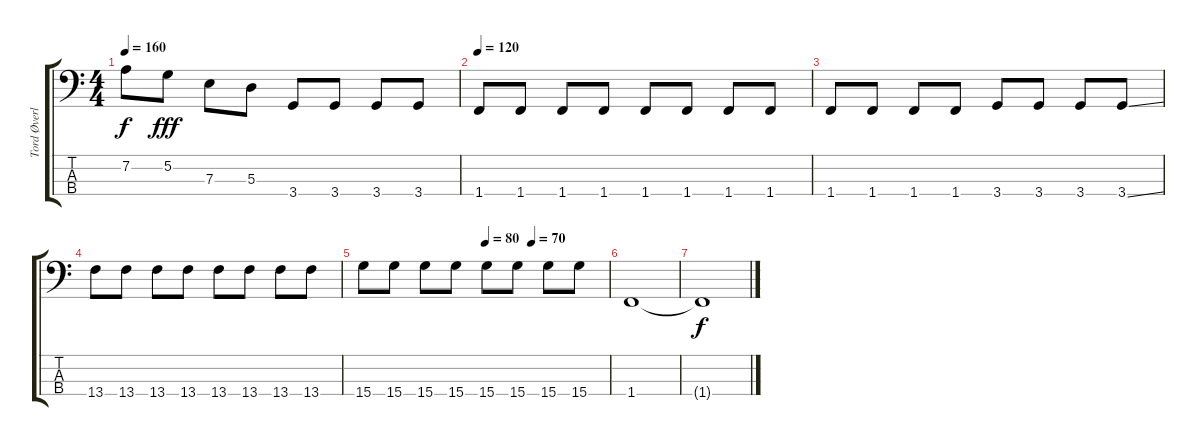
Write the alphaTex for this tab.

\track ("Tord Øverland-Knudsen" "Tord Øverl") {instrument slapbass2}
\staff {score tabs}
\tuning (G2 D2 A1 E1) {hide}
\ts (4 4)
\tempo 160
\clef f4
\ks c
7.2{t}.8{dy f} 5.2.8{dy fff} 7.3.8 5.3.8 3.4.8 3.4.8 3.4.8 3.4.8 |
\tempo 120
1.4.8 1.4.8 1.4.8 1.4.8 1.4.8 1.4.8 1.4.8 1.4.8 |
1.4.8 1.4.8 1.4.8 1.4.8 3.4.8 3.4.8 3.4.8 3.4{ss}.8 |
13.4.8 13.4.8 13.4.8 13.4.8 13.4.8 13.4.8 13.4.8 13.4.8 |
\tempo (80 0.5)
\tempo (70 0.6875)
15.4.8 15.4.8 15.4.8 15.4.8 15.4.8 15.4.8 15.4.8 15.4.8 |
1.4.1 |
1.4{t}.1{dy f}
